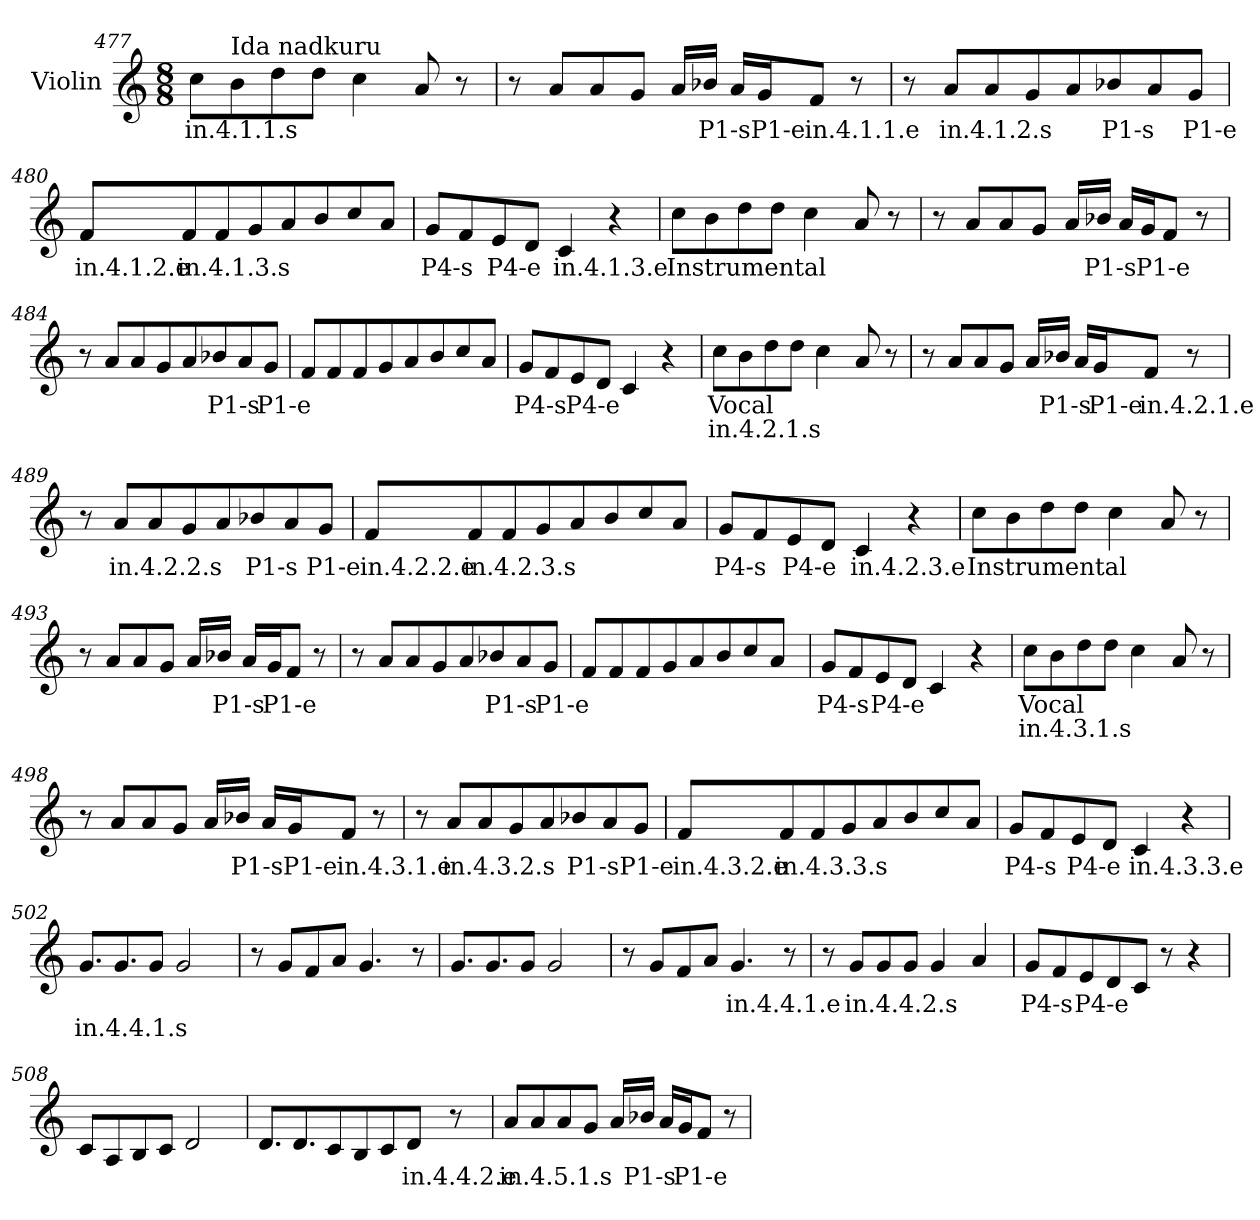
**kern	**text	**text
*part1	*part1	*part1
*staff1	*staff1	*staff1
*I"Violin	*	*
*clefG2	*	*
*k[]	*	*
*M8/8	*	*
*MM120	*	*
=477	=477	=477
!	!LO:LY:b	!
8cc\L	in.4.1.1.s	.
!LO:TX:a:t=Ida nadkuru	!	!
8b\	.	.
8dd\	.	.
8dd\J	.	.
4cc\	.	.
8a/	.	.
8r	.	.
!!LO:LB:g=z
=478	=478	=478
8r	.	.
8a/L	.	.
8a/	.	.
8g/J	.	.
16a/LL	.	.
!	!LO:LY:b	!
16b-Xi/JJ	P1-s	.
16ai/LL	.	.
!	!LO:LY:b	!
16gi/J	P1-e	.
!	!LO:LY:b	!
8f/J	in.4.1.1.e	.
8r	.	.
!!LO:LB:g=z
=479	=479	=479
8r	.	.
!	!LO:LY:b	!
8a/L	in.4.1.2.s	.
8a/	.	.
8g/	.	.
8a/	.	.
!	!LO:LY:b	!
8b-Xi/	P1-s	.
8ai/	.	.
!	!LO:LY:b	!
8gi/J	P1-e	.
=480	=480	=480
!	!LO:LY:b	!
8f/L	in.4.1.2.e	.
!	!LO:LY:b	!
8f/	in.4.1.3.s	.
8f/	.	.
8g/	.	.
8a/	.	.
8b/	.	.
8cc/	.	.
8a/J	.	.
=481	=481	=481
!	!LO:LY:b	!
8gj/L	P4-s	.
8fj/	.	.
!	!LO:LY:b	!
8ej/	P4-e	.
8d/J	.	.
!	!LO:LY:b	!
4c/	in.4.1.3.e	.
4r	.	.
!!LO:LB:g=z
=482	=482	=482
!	!LO:LY:b	!
8cc\L	Instrumental	.
8b\	.	.
8dd\	.	.
8dd\J	.	.
4cc\	.	.
8a/	.	.
8r	.	.
!!LO:LB:g=z
=483	=483	=483
8r	.	.
8a/L	.	.
8a/	.	.
8g/J	.	.
16a/LL	.	.
!	!LO:LY:b	!
16b-Xi/JJ	P1-s	.
16ai/LL	.	.
!	!LO:LY:b	!
16gi/J	P1-e	.
8f/J	.	.
8r	.	.
=484	=484	=484
8r	.	.
8a/L	.	.
8a/	.	.
8g/	.	.
8a/	.	.
!	!LO:LY:b	!
8b-Xi/	P1-s	.
8ai/	.	.
!	!LO:LY:b	!
8gi/J	P1-e	.
=485	=485	=485
8f/L	.	.
8f/	.	.
8f/	.	.
8g/	.	.
8a/	.	.
8b/	.	.
8cc/	.	.
8a/J	.	.
=486	=486	=486
!	!LO:LY:b	!
8gj/L	P4-s	.
8fj/	.	.
!	!LO:LY:b	!
8ej/	P4-e	.
8d/J	.	.
4c/	.	.
4r	.	.
!!LO:LB:g=z
=487	=487	=487
!	!LO:LY:b	!LO:LY:b
8cc\L	Vocal	in.4.2.1.s
8b\	.	.
8dd\	.	.
8dd\J	.	.
4cc\	.	.
8a/	.	.
8r	.	.
=488	=488	=488
8r	.	.
8a/L	.	.
8a/	.	.
8g/J	.	.
16a/LL	.	.
!	!LO:LY:b	!
16b-Xi/JJ	P1-s	.
16ai/LL	.	.
!	!LO:LY:b	!
16gi/J	P1-e	.
!	!LO:LY:b	!
8f/J	in.4.2.1.e	.
8r	.	.
=489	=489	=489
8r	.	.
!	!LO:LY:b	!
8a/L	in.4.2.2.s	.
8a/	.	.
8g/	.	.
8a/	.	.
!	!LO:LY:b	!
8b-Xi/	P1-s	.
8ai/	.	.
!	!LO:LY:b	!
8gi/J	P1-e	.
!!LO:LB:g=z
=490	=490	=490
!	!LO:LY:b	!
8f/L	in.4.2.2.e	.
!	!LO:LY:b	!
8f/	in.4.2.3.s	.
8f/	.	.
8g/	.	.
8a/	.	.
8b/	.	.
8cc/	.	.
8a/J	.	.
!!LO:LB:g=z
=491	=491	=491
!	!LO:LY:b	!
8gj/L	P4-s	.
8fj/	.	.
!	!LO:LY:b	!
8ej/	P4-e	.
8d/J	.	.
!	!LO:LY:b	!
4c/	in.4.2.3.e	.
4r	.	.
=492	=492	=492
!	!LO:LY:b	!
8cc\L	Instrumental	.
8b\	.	.
8dd\	.	.
8dd\J	.	.
4cc\	.	.
8a/	.	.
8r	.	.
=493	=493	=493
8r	.	.
8a/L	.	.
8a/	.	.
8g/J	.	.
16a/LL	.	.
!	!LO:LY:b	!
16b-Xi/JJ	P1-s	.
16ai/LL	.	.
!	!LO:LY:b	!
16gi/J	P1-e	.
8f/J	.	.
8r	.	.
!!LO:PB:g=z
=494	=494	=494
8r	.	.
8a/L	.	.
8a/	.	.
8g/	.	.
8a/	.	.
!	!LO:LY:b	!
8b-Xi/	P1-s	.
8ai/	.	.
!	!LO:LY:b	!
8gi/J	P1-e	.
!!LO:LB:g=z
=495	=495	=495
8f/L	.	.
8f/	.	.
8f/	.	.
8g/	.	.
8a/	.	.
8b/	.	.
8cc/	.	.
8a/J	.	.
=496	=496	=496
!	!LO:LY:b	!
8gj/L	P4-s	.
8fj/	.	.
!	!LO:LY:b	!
8ej/	P4-e	.
8d/J	.	.
4c/	.	.
4r	.	.
=497	=497	=497
!	!LO:LY:b	!LO:LY:b
8cc\L	Vocal	in.4.3.1.s
8b\	.	.
8dd\	.	.
8dd\J	.	.
4cc\	.	.
8a/	.	.
8r	.	.
!!LO:LB:g=z
=498	=498	=498
8r	.	.
8a/L	.	.
8a/	.	.
8g/J	.	.
16a/LL	.	.
!	!LO:LY:b	!
16b-Xi/JJ	P1-s	.
16ai/LL	.	.
!	!LO:LY:b	!
16gi/J	P1-e	.
!	!LO:LY:b	!
8f/J	in.4.3.1.e	.
8r	.	.
!!LO:LB:g=z
=499	=499	=499
8r	.	.
!	!LO:LY:b	!
8a/L	in.4.3.2.s	.
8a/	.	.
8g/	.	.
8a/	.	.
!	!LO:LY:b	!
8b-Xi/	P1-s	.
8ai/	.	.
!	!LO:LY:b	!
8gi/J	P1-e	.
=500	=500	=500
!	!LO:LY:b	!
8f/L	in.4.3.2.e	.
!	!LO:LY:b	!
8f/	in.4.3.3.s	.
8f/	.	.
8g/	.	.
8a/	.	.
8b/	.	.
8cc/	.	.
8a/J	.	.
=501	=501	=501
!	!LO:LY:b	!
8gj/L	P4-s	.
8fj/	.	.
!	!LO:LY:b	!
8ej/	P4-e	.
8d/J	.	.
!	!LO:LY:b	!
4c/	in.4.3.3.e	.
4r	.	.
!!LO:LB:g=z
=502	=502	=502
!	!	!LO:LY:b
8.g/L	.	in.4.4.1.s
8.g/	.	.
8g/J	.	.
2g/	.	.
!!LO:LB:g=z
=503	=503	=503
8r	.	.
8g/L	.	.
8f/	.	.
8a/J	.	.
4.g/	.	.
8r	.	.
=504	=504	=504
8.g/L	.	.
8.g/	.	.
8g/J	.	.
2g/	.	.
=505	=505	=505
8r	.	.
8g/L	.	.
8f/	.	.
8a/J	.	.
!	!LO:LY:b	!
4.g/	in.4.4.1.e	.
8r	.	.
=506	=506	=506
8r	.	.
!	!LO:LY:b	!
8g/L	in.4.4.2.s	.
8g/	.	.
8g/J	.	.
4g/	.	.
4a/	.	.
=507	=507	=507
!	!LO:LY:b	!
8gj/L	P4-s	.
8fj/	.	.
!	!LO:LY:b	!
8ej/	P4-e	.
8d/	.	.
8c/J	.	.
8r	.	.
4r	.	.
!!LO:LB:g=z
=508	=508	=508
8c/L	.	.
8A/	.	.
8B/	.	.
8c/J	.	.
2d/	.	.
=509	=509	=509
8.d/L	.	.
8.d/	.	.
8c/	.	.
8B/	.	.
8c/	.	.
!	!LO:LY:b	!
8d/J	in.4.4.2.e	.
8r	.	.
=510	=510	=510
!	!LO:LY:b	!
8a/L	in.4.5.1.s	.
8a/	.	.
8a/	.	.
8g/J	.	.
16a/LL	.	.
!	!LO:LY:b	!
16b-Xi/JJ	P1-s	.
16ai/LL	.	.
!	!LO:LY:b	!
16gi/J	P1-e	.
8f/J	.	.
8r	.	.
=	=	=
*-	*-	*-
